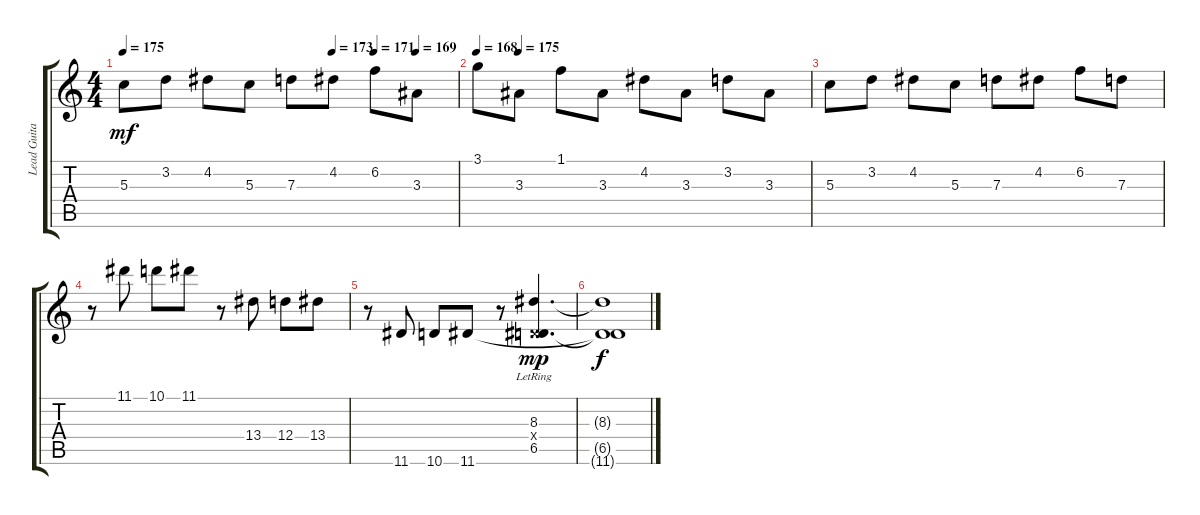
\track ("Lead Guitar" "Lead Guita") {instrument overdrivenguitar}
\staff {score tabs}
\tuning (E4 B3 G3 D3 A2 E2) {hide}
\ts (4 4)
\tempo 175
\tempo (173 0.625)
\tempo (171 0.75)
\tempo (169 0.875)
\clef g2
\ks c
5.3.8{dy mf} 3.2.8 4.2.8 5.3.8 7.3.8 4.2.8 6.2.8 3.3.8 |
\tempo 168
\tempo (175 0.125)
3.1.8 3.3.8 1.1.8 3.3.8 4.2.8 3.3.8 3.2.8 3.3.8 |
5.3.8 3.2.8 4.2.8 5.3.8 7.3.8 4.2.8 6.2.8 7.3.8 |
r.8 11.1.8 10.1.8 11.1.8 r.8 13.4.8 12.4.8 13.4.8 |
r.8 11.6.8 10.6.8 11.6.8 r.8 (8.3 0.4{x} 6.5{lr}).4{d dy mp} |
(8.3{t} 6.5{t} 11.6{t}).1{dy f}
